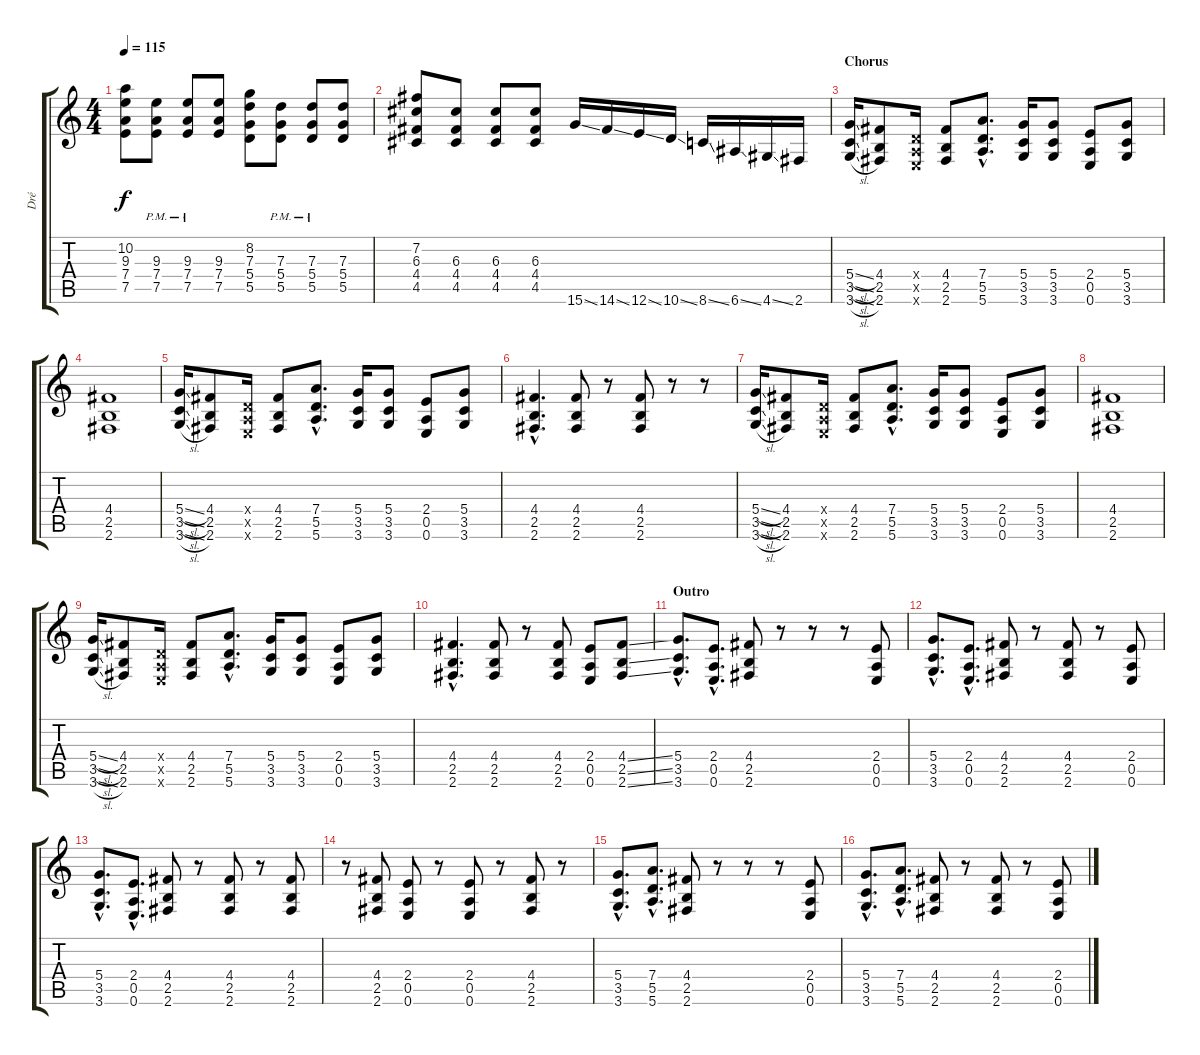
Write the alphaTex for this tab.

\track ("Dré" "Dré") {instrument distortionguitar}
\staff {score tabs}
\tuning (E4 B3 G3 D3 A2 E2) {hide}
\ts (4 4)
\tempo 115
\clef g2
\ks c
(10.2 9.3 7.4 7.5).8{dy f} (9.3{pm} 7.4{pm} 7.5{pm}).8 (9.3{pm} 7.4{pm} 7.5{pm}).8 (9.3 7.4 7.5).8 (8.2 7.3 5.4 5.5).8 (7.3{pm} 5.4{pm} 5.5{pm}).8 (7.3{pm} 5.4{pm} 5.5{pm}).8 (7.3 5.4 5.5).8 |
(7.2 6.3 4.4 4.5).8 (6.3 4.4 4.5).8 (6.3 4.4 4.5).8 (6.3 4.4 4.5).8 15.6{ss}.16 14.6{ss}.16 12.6{ss}.16 10.6{ss}.16 8.6{ss}.16 6.6{ss}.16 4.6{ss}.16 2.6.16 |
\section ("" "Chorus")
(5.4{sl} 3.5{sl} 3.6{sl}).16 (4.4 2.5 2.6).8 (0.4{x} 0.5{x} 0.6{x}).16 (4.4 2.5 2.6).8 (7.4{hac} 5.5{hac} 5.6{hac}).8{d} (5.4 3.5 3.6).16 (5.4 3.5 3.6).8 (2.4 0.5 0.6).8 (5.4 3.5 3.6).8 |
(4.4 2.5 2.6).1 |
(5.4{sl} 3.5{sl} 3.6{sl}).16 (4.4 2.5 2.6).8 (0.4{x} 0.5{x} 0.6{x}).16 (4.4 2.5 2.6).8 (7.4{hac} 5.5{hac} 5.6{hac}).8{d} (5.4 3.5 3.6).16 (5.4 3.5 3.6).8 (2.4 0.5 0.6).8 (5.4 3.5 3.6).8 |
(4.4{hac} 2.5{hac} 2.6{hac}).4{d} (4.4 2.5 2.6).8 r.8 (4.4 2.5 2.6).8 r.8 r.8 |
(5.4{sl} 3.5{sl} 3.6{sl}).16 (4.4 2.5 2.6).8 (0.4{x} 0.5{x} 0.6{x}).16 (4.4 2.5 2.6).8 (7.4{hac} 5.5{hac} 5.6{hac}).8{d} (5.4 3.5 3.6).16 (5.4 3.5 3.6).8 (2.4 0.5 0.6).8 (5.4 3.5 3.6).8 |
(4.4 2.5 2.6).1 |
(5.4{sl} 3.5{sl} 3.6{sl}).16 (4.4 2.5 2.6).8 (0.4{x} 0.5{x} 0.6{x}).16 (4.4 2.5 2.6).8 (7.4{hac} 5.5{hac} 5.6{hac}).8{d} (5.4 3.5 3.6).16 (5.4 3.5 3.6).8 (2.4 0.5 0.6).8 (5.4 3.5 3.6).8 |
(4.4{hac} 2.5{hac} 2.6{hac}).4{d} (4.4 2.5 2.6).8 r.8 (4.4 2.5 2.6).8 (2.4 0.5 0.6).8 (4.4{ss} 2.5{ss} 2.6{ss}).8 |
\section ("" "Outro")
(5.4{hac} 3.5{hac} 3.6{hac}).8{d} (2.4{hac} 0.5{hac} 0.6{hac}).8{d} (4.4 2.5 2.6).8 r.8 r.8 r.8 (2.4 0.5 0.6).8 |
(5.4{hac} 3.5{hac} 3.6{hac}).8{d} (2.4{hac} 0.5{hac} 0.6{hac}).8{d} (4.4 2.5 2.6).8 r.8 (4.4 2.5 2.6).8 r.8 (2.4 0.5 0.6).8 |
(5.4{hac} 3.5{hac} 3.6{hac}).8{d} (2.4{hac} 0.5{hac} 0.6{hac}).8{d} (4.4 2.5 2.6).8 r.8 (4.4 2.5 2.6).8 r.8 (4.4 2.5 2.6).8 |
r.8 (4.4 2.5 2.6).8 (2.4 0.5 0.6).8 r.8 (2.4 0.5 0.6).8 r.8 (4.4 2.5 2.6).8 r.8 |
(5.4{hac} 3.5{hac} 3.6{hac}).8{d} (7.4{hac} 5.5{hac} 5.6{hac}).8{d} (4.4 2.5 2.6).8 r.8 r.8 r.8 (2.4 0.5 0.6).8 |
(5.4{hac} 3.5{hac} 3.6{hac}).8{d} (7.4{hac} 5.5{hac} 5.6{hac}).8{d} (4.4 2.5 2.6).8 r.8 (4.4 2.5 2.6).8 r.8 (2.4 0.5 0.6).8
